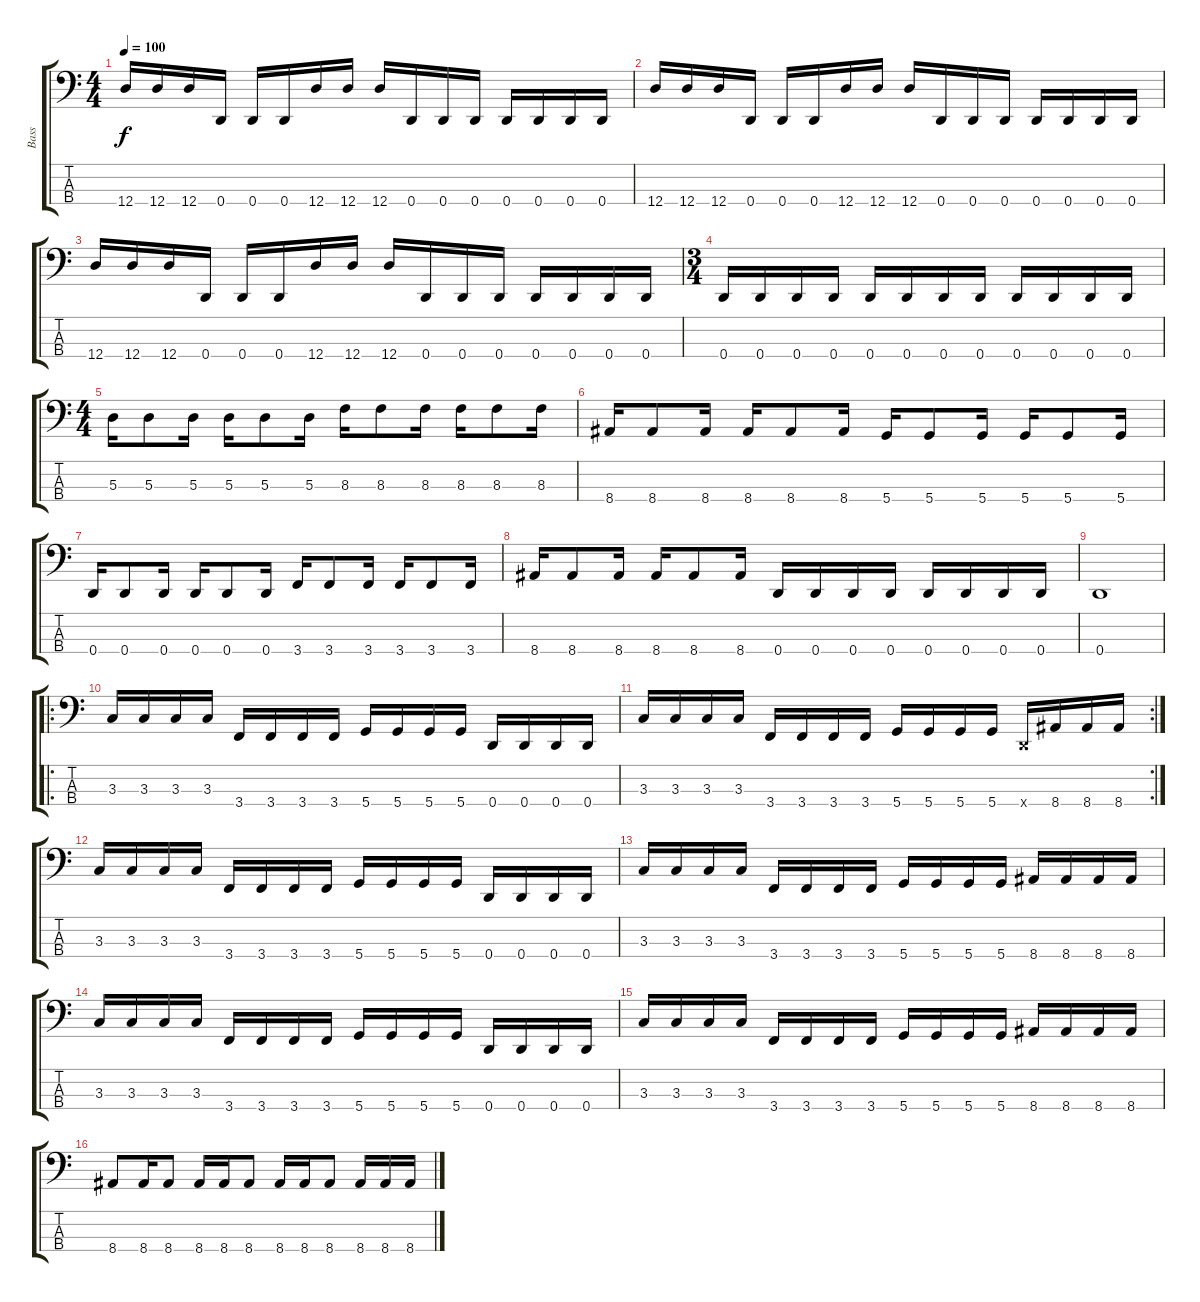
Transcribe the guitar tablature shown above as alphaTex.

\track ("Bass" "Bass") {instrument electricbasspick}
\staff {score tabs}
\tuning (G2 D2 A1 D1) {hide}
\ts (4 4)
\tempo 100
\clef f4
\ks c
12.4.16{dy f instrument electricbasspick} 12.4.16 12.4.16 0.4.16 0.4.16 0.4.16 12.4.16 12.4.16 12.4.16 0.4.16 0.4.16 0.4.16 0.4.16 0.4.16 0.4.16 0.4.16 |
12.4.16 12.4.16 12.4.16 0.4.16 0.4.16 0.4.16 12.4.16 12.4.16 12.4.16 0.4.16 0.4.16 0.4.16 0.4.16 0.4.16 0.4.16 0.4.16 |
12.4.16 12.4.16 12.4.16 0.4.16 0.4.16 0.4.16 12.4.16 12.4.16 12.4.16 0.4.16 0.4.16 0.4.16 0.4.16 0.4.16 0.4.16 0.4.16 |
\ts (3 4)
0.4.16 0.4.16 0.4.16 0.4.16 0.4.16 0.4.16 0.4.16 0.4.16 0.4.16 0.4.16 0.4.16 0.4.16 |
\ts (4 4)
5.3.16 5.3.8 5.3.16 5.3.16 5.3.8 5.3.16 8.3.16 8.3.8 8.3.16 8.3.16 8.3.8 8.3.16 |
8.4.16 8.4.8 8.4.16 8.4.16 8.4.8 8.4.16 5.4.16 5.4.8 5.4.16 5.4.16 5.4.8 5.4.16 |
0.4.16 0.4.8 0.4.16 0.4.16 0.4.8 0.4.16 3.4.16 3.4.8 3.4.16 3.4.16 3.4.8 3.4.16 |
8.4.16 8.4.8 8.4.16 8.4.16 8.4.8 8.4.16 0.4.16 0.4.16 0.4.16 0.4.16 0.4.16 0.4.16 0.4.16 0.4.16 |
0.4.1 |
\ro
3.3.16 3.3.16 3.3.16 3.3.16 3.4.16 3.4.16 3.4.16 3.4.16 5.4.16 5.4.16 5.4.16 5.4.16 0.4.16 0.4.16 0.4.16 0.4.16 |
\rc 2
3.3.16 3.3.16 3.3.16 3.3.16 3.4.16 3.4.16 3.4.16 3.4.16 5.4.16 5.4.16 5.4.16 5.4.16 0.4{x}.16 8.4.16 8.4.16 8.4.16 |
3.3.16 3.3.16 3.3.16 3.3.16 3.4.16 3.4.16 3.4.16 3.4.16 5.4.16 5.4.16 5.4.16 5.4.16 0.4.16 0.4.16 0.4.16 0.4.16 |
3.3.16 3.3.16 3.3.16 3.3.16 3.4.16 3.4.16 3.4.16 3.4.16 5.4.16 5.4.16 5.4.16 5.4.16 8.4.16 8.4.16 8.4.16 8.4.16 |
3.3.16 3.3.16 3.3.16 3.3.16 3.4.16 3.4.16 3.4.16 3.4.16 5.4.16 5.4.16 5.4.16 5.4.16 0.4.16 0.4.16 0.4.16 0.4.16 |
3.3.16 3.3.16 3.3.16 3.3.16 3.4.16 3.4.16 3.4.16 3.4.16 5.4.16 5.4.16 5.4.16 5.4.16 8.4.16 8.4.16 8.4.16 8.4.16 |
8.4.8 8.4.16 8.4.8 8.4.16 8.4.16 8.4.8 8.4.16 8.4.16 8.4.8 8.4.16 8.4.16 8.4.16
